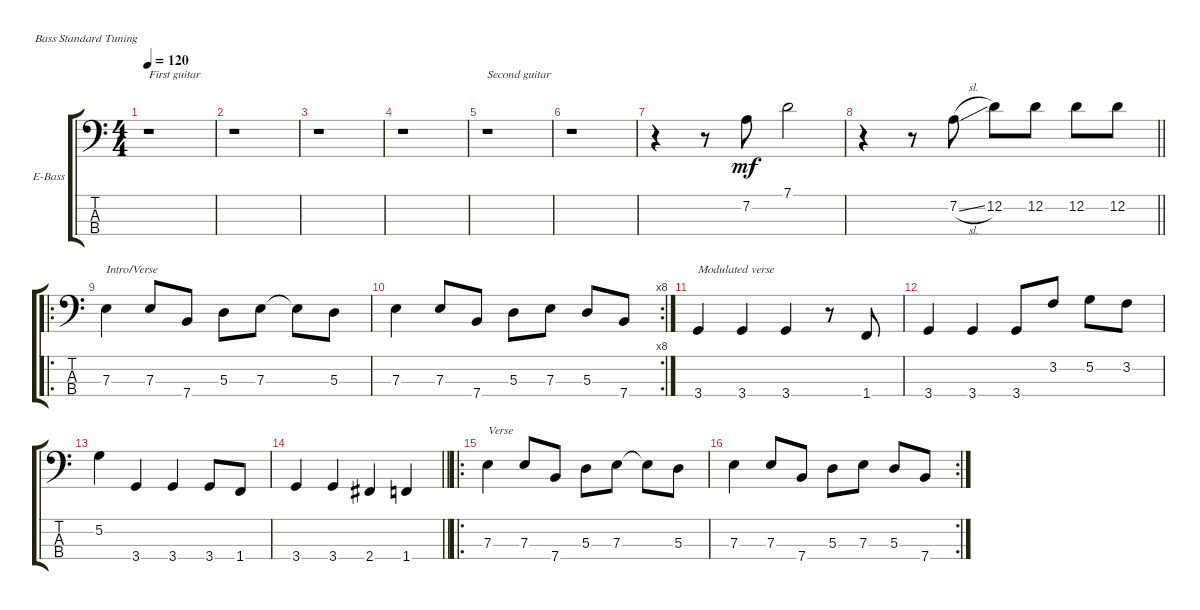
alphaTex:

\defaultSystemsLayout 4
\bracketExtendMode groupsimilarinstruments
\firstSystemTrackNameOrientation horizontal
\otherSystemsTrackNameOrientation horizontal
\track ("Electric Bass" "E-Bass") {instrument electricbassfinger}
\staff {score tabs}
\tuning (G2 D2 A1 E1)
\ts (4 4)
\tempo 120
\clef f4
\ks c
r.1{txt "First guitar" dy mf instrument electricbassfinger} |
r.1 |
r.1 |
r.1 |
r.1{txt "Second guitar"} |
r.1 |
r.4 r.8 7.2.8 7.1.2 |
\barLineRight lightlight
r.4 r.8 7.2{sl}.8 12.2.8 12.2.8 12.2.8 12.2.8 |
\ro
7.3.4{txt "Intro/Verse"} 7.3.8 7.4.8 5.3.8 7.3.8 7.3{t}.8 5.3.8 |
\rc 8
7.3.4 7.3.8 7.4.8 5.3.8 7.3.8 5.3.8 7.4.8 |
3.4.4{txt "Modulated verse"} 3.4.4 3.4.4 r.8 1.4.8 |
3.4.4 3.4.4 3.4.8 3.2.8 5.2.8 3.2.8 |
5.2.4 3.4.4 3.4.4 3.4.8 1.4.8 |
\barLineRight lightlight
3.4.4 3.4.4 2.4.4 1.4.4 |
\ro
7.3.4{txt "Verse"} 7.3.8 7.4.8 5.3.8 7.3.8 7.3{t}.8 5.3.8 |
\rc 2
7.3.4 7.3.8 7.4.8 5.3.8 7.3.8 5.3.8 7.4.8
